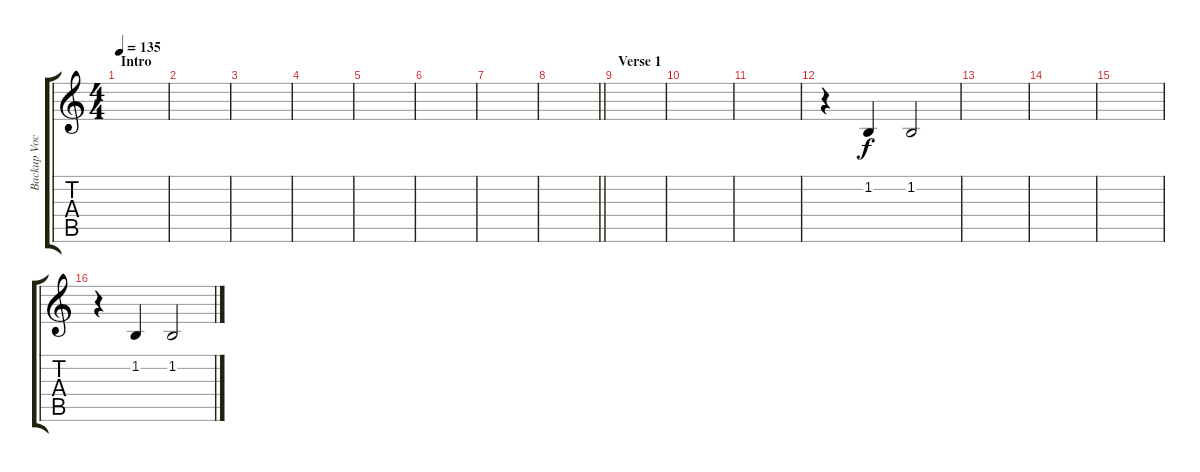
\track ("Backup Vocals" "Backup Voc") {instrument clarinet}
\staff {score tabs}
\tuning (Eb4 Bb3 Gb3 Db3 Ab2 Eb2) {hide}
\ts (4 4)
\section ("" "Intro")
\tempo 135
\clef g2
\ks c
|
|
|
|
|
|
|
\barLineRight lightlight
|
\section ("" "Verse 1")
|
|
|
r.4 1.2.4 1.2.2 |
|
|
|
r.4 1.2.4 1.2.2
